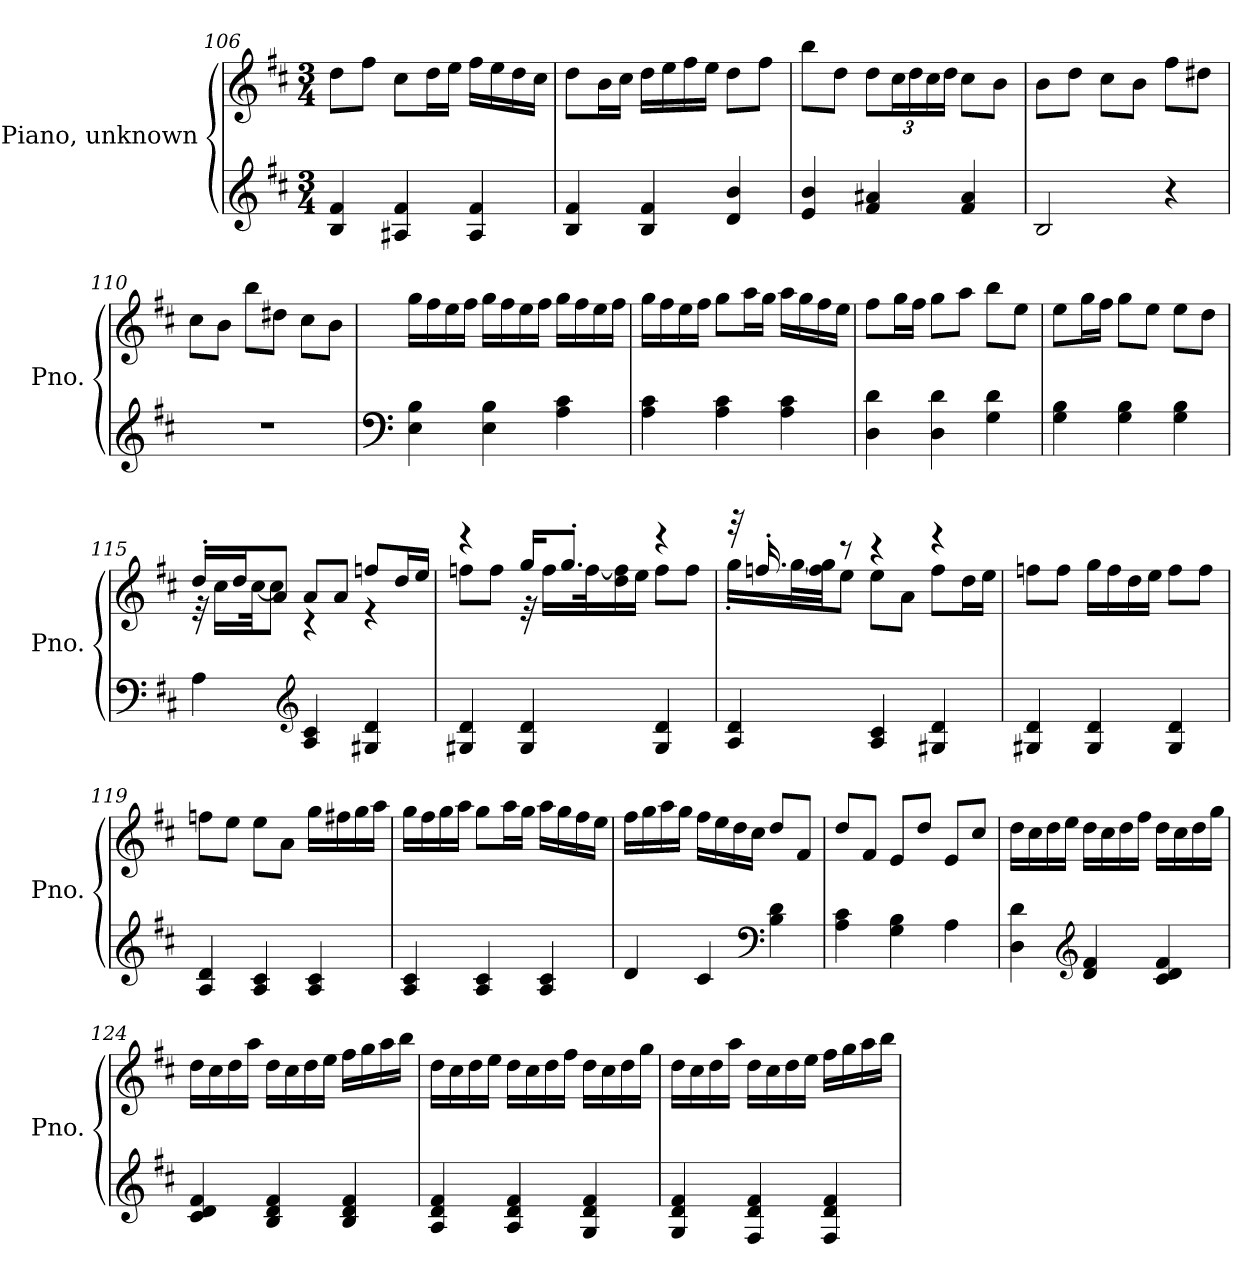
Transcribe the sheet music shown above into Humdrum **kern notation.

**kern	**kern
*part1	*part1
*staff2	*staff1
*I"Piano, unknown	*
*I'Pno.	*
*clefG2	*clefG2
*k[f#c#]	*k[f#c#]
*M3/4	*M3/4
=106	=106
4B/ 4f#/	8dd\L
.	8ff#\J
4A#X/ 4f#/	8cc#\L
.	16dd\L
.	16ee\JJ
4A#/ 4f#/	16ff#\LL
.	16ee\
.	16dd\
.	16cc#\JJ
!!LO:PB:g=z
=107	=107
4B/ 4f#/	8dd\L
.	16b\L
.	16cc#\JJ
4B/ 4f#/	16dd\LL
.	16ee\
.	16ff#\
.	16ee\JJ
4d/ 4b/	8dd\L
.	8ff#\J
=108	=108
4e/ 4b/	8bb\L
.	8dd\J
*	*Xbrackettup
4f#/ 4a#X/	12dd\L
.	24cc#\L
.	24dd\
.	24cc#\
.	24dd\JJ
4f#/ 4a#/	8cc#\L
.	8b\J
=109	=109
2B/	8b\L
.	8dd\J
.	8cc#\L
.	8b\J
4r	8ff#\L
.	8dd#X\J
=110	=110
2.r	8cc#\L
.	8b\J
.	8bb\L
.	8dd#X\J
.	8cc#\L
.	8b\J
!!LO:LB:g=z
=111	=111
*clefF4	*
4E\ 4B\	16gg\LL
.	16ff#\
.	16ee\
.	16ff#\JJ
4E\ 4B\	16gg\LL
.	16ff#\
.	16ee\
.	16ff#\JJ
4A\ 4c#\	16gg\LL
.	16ff#\
.	16ee\
.	16ff#\JJ
=112	=112
4A\ 4c#\	16gg\LL
.	16ff#\
.	16ee\
.	16ff#\JJ
4A\ 4c#\	8gg\L
.	16aa\L
.	16gg\JJ
4A\ 4c#\	16aa\LL
.	16gg\
.	16ff#\
.	16ee\JJ
=113	=113
4D\ 4d\	8ff#\L
.	16gg\L
.	16ff#\JJ
4D\ 4d\	8gg\L
.	8aa\J
4G\ 4d\	8bb\L
.	8ee\J
=114	=114
4G\ 4B\	8ee\L
.	16gg\L
.	16ff#\JJ
4G\ 4B\	8gg\L
.	8ee\J
4G\ 4B\	8ee\L
.	8dd\J
!!LO:LB:g=z
=115	=115
*	*^
4A\	16dd'/LL	32r
.	.	16cc#\LL
.	16dd/J	.
.	.	[32cc#\JK
.	8a/J	8cc#\J]
*clefG2	*	*
4A/ 4c#/	8a/L	4r
.	8a/J	.
4G#X/ 4d/	8ffn/L	4r
.	16dd/L	.
.	16ee/JJ	.
=116	=116	=116
4G#X/ 4d/	4r	8ffn\L
.	.	8ff\J
4G#/ 4d/	16gg/KL	32r
.	.	16ff\LL
.	8.gg'/J	.
.	.	[32ff\K
.	.	16dd\ 16ff\]
.	.	16ee\JJ
4G#/ 4d/	4r	8ff\L
.	.	8ff\J
=117	=117	=117
4A/ 4d/	32r	16gg'\LL
.	16.ffn'/	.
.	.	[32gg\L
.	.	32ff\ 32gg\]JJ
.	8r	8ee\J
4A/ 4c#/	4r	8ee\L
.	.	8a\J
4G#X/ 4d/	4r	8ff\L
.	.	16dd\L
.	.	16ee\JJ
*	*v	*v
!!LO:LB:g=z
=118	=118
4G#X/ 4d/	8ffn\L
.	8ff\J
4G#/ 4d/	16gg\LL
.	16ff\
.	16dd\
.	16ee\JJ
4G#/ 4d/	8ff\L
.	8ff\J
=119	=119
4A/ 4d/	8ffn\L
.	8ee\J
4A/ 4c#/	8ee\L
.	8a\J
4A/ 4c#/	16gg\LL
.	16ff#X\
.	16gg\
.	16aa\JJ
=120	=120
4A/ 4c#/	16gg\LL
.	16ff#\
.	16gg\
.	16aa\JJ
4A/ 4c#/	8gg\L
.	16aa\L
.	16gg\JJ
4A/ 4c#/	16aa\LL
.	16gg\
.	16ff#\
.	16ee\JJ
=121	=121
4d/	16ff#\LL
.	16gg\
.	16aa\
.	16gg\JJ
4c#/	16ff#\LL
.	16ee\
.	16dd\
.	16cc#\JJ
*clefF4	*
4B\ 4d\	8dd/L
.	8f#/J
!!LO:LB:g=z
=122	=122
4A\ 4c#\	8dd/L
.	8f#/J
4G\ 4B\	8e/L
.	8dd/J
4A\	8e/L
.	8cc#/J
=123	=123
4D\ 4d\	16dd\LL
.	16cc#\
.	16dd\
.	16ee\JJ
*clefG2	*
4d/ 4f#/	16dd\LL
.	16cc#\
.	16dd\
.	16ff#\JJ
4c#/ 4d/ 4f#/	16dd\LL
.	16cc#\
.	16dd\
.	16gg\JJ
=124	=124
4c#/ 4d/ 4f#/	16dd\LL
.	16cc#\
.	16dd\
.	16aa\JJ
4B/ 4d/ 4f#/	16dd\LL
.	16cc#\
.	16dd\
.	16ee\JJ
4B/ 4d/ 4f#/	16ff#\LL
.	16gg\
.	16aa\
.	16bb\JJ
=125	=125
4A/ 4d/ 4f#/	16dd\LL
.	16cc#\
.	16dd\
.	16ee\JJ
4A/ 4d/ 4f#/	16dd\LL
.	16cc#\
.	16dd\
.	16ff#\JJ
4G/ 4d/ 4f#/	16dd\LL
.	16cc#\
.	16dd\
.	16gg\JJ
!!LO:LB:g=z
=126	=126
4G/ 4d/ 4f#/	16dd\LL
.	16cc#\
.	16dd\
.	16aa\JJ
4F#/ 4d/ 4f#/	16dd\LL
.	16cc#\
.	16dd\
.	16ee\JJ
4F#/ 4d/ 4f#/	16ff#\LL
.	16gg\
.	16aa\
.	16bb\JJ
=	=
*-	*-
